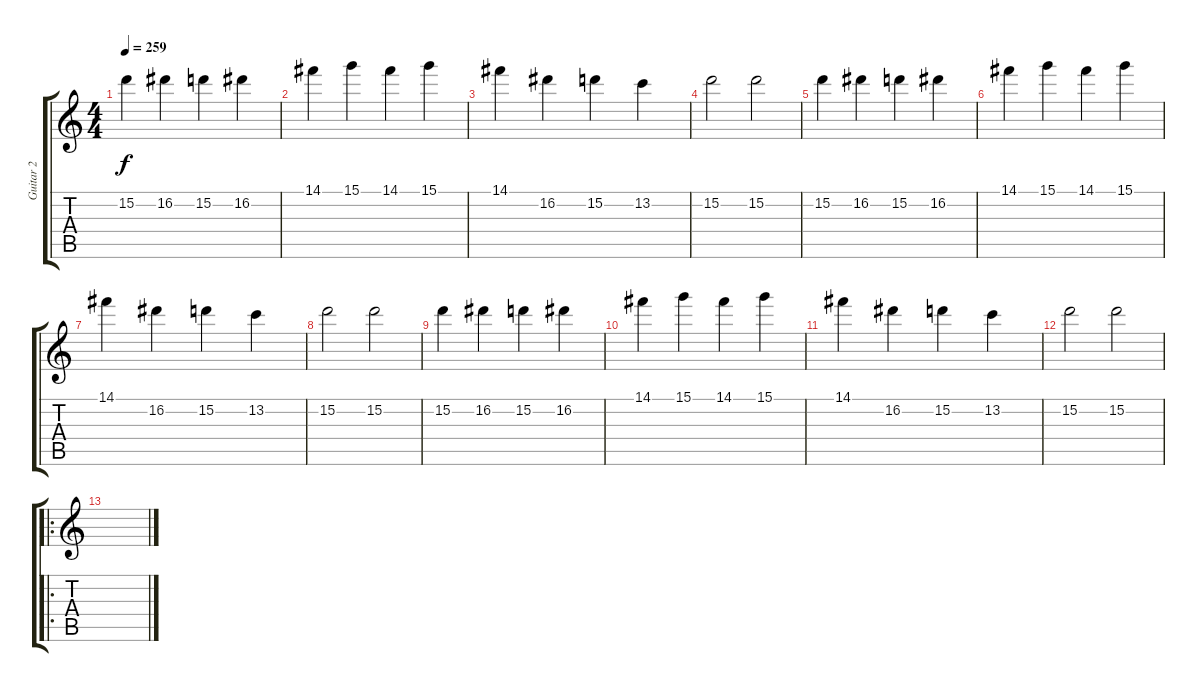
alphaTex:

\track ("Guitar 2" "Guitar 2") {instrument distortionguitar}
\staff {score tabs}
\tuning (E4 B3 G3 D3 A2 D2) {hide}
\ts (4 4)
\tempo 259
\clef g2
\ks c
15.2.4{dy f} 16.2.4 15.2.4 16.2.4 |
14.1.4 15.1.4 14.1.4 15.1.4 |
14.1.4 16.2.4 15.2.4 13.2.4 |
15.2.2 15.2.2 |
15.2.4 16.2.4 15.2.4 16.2.4 |
14.1.4 15.1.4 14.1.4 15.1.4 |
14.1.4 16.2.4 15.2.4 13.2.4 |
15.2.2 15.2.2 |
15.2.4 16.2.4 15.2.4 16.2.4 |
14.1.4 15.1.4 14.1.4 15.1.4 |
14.1.4 16.2.4 15.2.4 13.2.4 |
15.2.2 15.2.2 |
\ro
